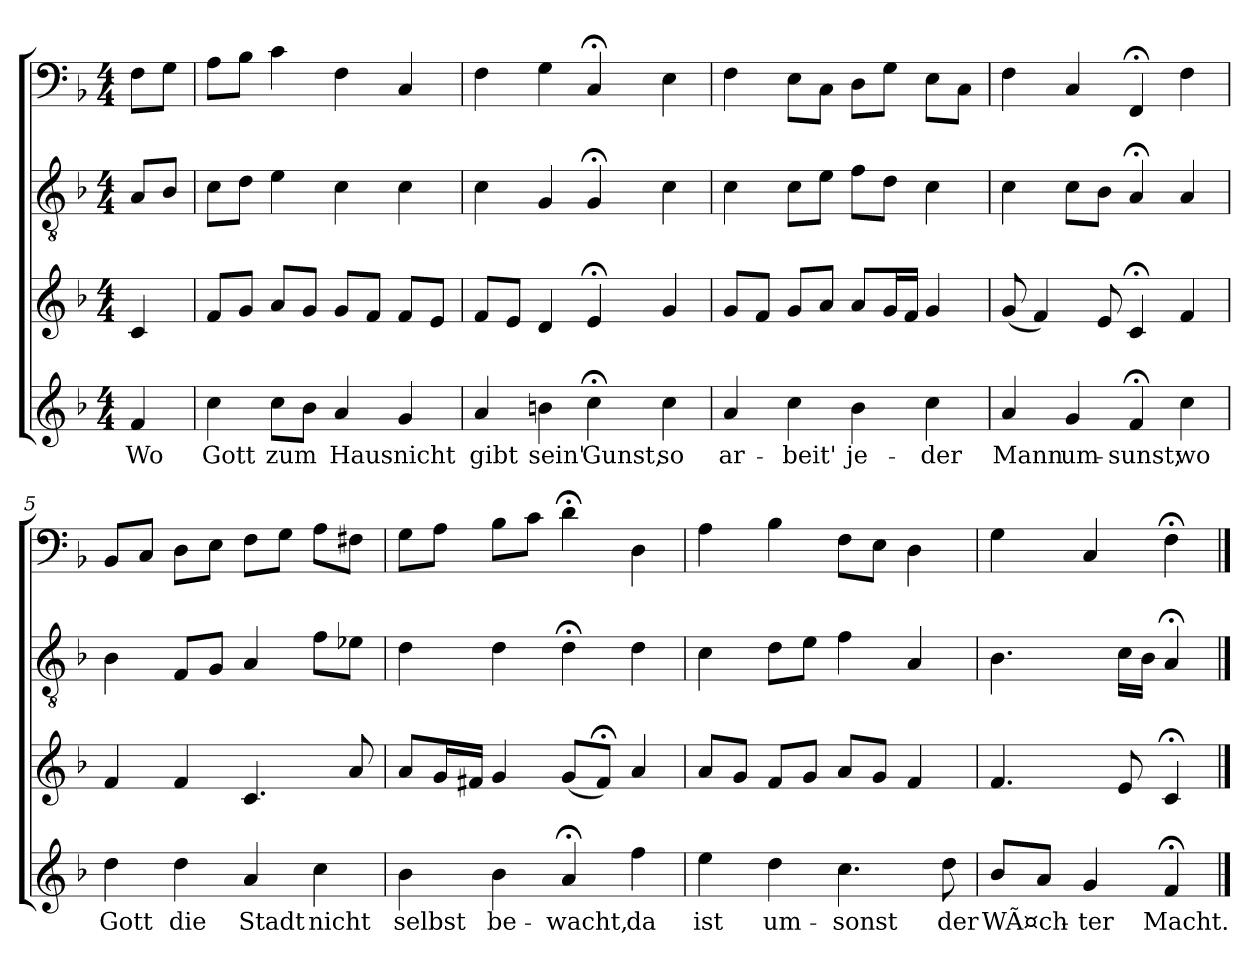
**kern	**text	**kern	**kern	**kern
*part4	*part4	*part3	*part2	*part1
*staff4	*staff4	*staff3	*staff2	*staff1
*clefG2	*	*clefG2	*clefGv2	*clefF4
*k[b-]	*	*k[b-]	*k[b-]	*k[b-]
*F:	*	*F:	*F:	*F:
*M4/4	*	*M4/4	*M4/4	*M4/4
=	=	=	=	=
4f	Wo	4c	8AL	8FL
.	.	.	8B-J	8GJ
=1	=1	=1	=1	=1
4cc	Gott	8fL	8cL	8AL
.	.	8gJ	8dJ	8B-J
8ccL	zum	8aL	4e	4c
8b-J	.	8gJ	.	.
4a	Haus	8gL	4c	4F
.	.	8fJ	.	.
4g	nicht	8fL	4c	4C
.	.	8eJ	.	.
=2	=2	=2	=2	=2
4a	gibt	8fL	4c	4F
.	.	8eJ	.	.
4bn	sein'	4d	4G	4G
4cc;<	Gunst,	4e;<	4G;<	4C;<
4cc	so	4g	4c	4E
=3	=3	=3	=3	=3
4a	ar-	8gL	4c	4F
.	.	8fJ	.	.
4cc	-beit'	8gL	8cL	8EL
.	.	8aJ	8eJ	8CJ
4b-	je-	8aL	8fL	8DL
.	.	16gL	8dJ	8GJ
.	.	16fJJ	.	.
4cc	-der	4g	4c	8EL
.	.	.	.	8CJ
=4	=4	=4	=4	=4
4a	Mann	(8g	4c	4F
.	.	4f)	.	.
4g	um-	.	8cL	4C
.	.	8e	8B-J	.
4f;<	-sunst;	4c;<	4A;<	4FF;<
4cc	wo	4f	4A	4F
=5	=5	=5	=5	=5
4dd	Gott	4f	4B-	8BB-L
.	.	.	.	8CJ
4dd	die	4f	8FL	8DL
.	.	.	8GJ	8EJ
4a	Stadt	4.c	4A	8FL
.	.	.	.	8GJ
4cc	nicht	.	8fL	8AL
.	.	8a	8e-XJ	8F#XJ
=6	=6	=6	=6	=6
4b-	selbst	8aL	4d	8GL
.	.	16gL	.	8AJ
.	.	16f#XJJ	.	.
4b-	be-	4g	4d	8B-L
.	.	.	.	8cJ
4a;<	-wacht,	(8gL	4d;<	4d;<
.	.	8f#;<J)	.	.
4ff	da	4a	4d	4D
=7	=7	=7	=7	=7
4ee	ist	8aL	4c	4A
.	.	8gJ	.	.
4dd	um-	8fL	8dL	4B-
.	.	8gJ	8eJ	.
4.cc	-sonst	8aL	4f	8FL
.	.	8gJ	.	8EJ
.	.	4f	4A	4D
8dd	der	.	.	.
=8	=8	=8	=8	=8
8b-L	WÃ¤ch-	4.f	4.B-	4G
8aJ	.	.	.	.
4g	-ter	.	.	4C
.	.	8e	16cLL	.
.	.	.	16B-JJ	.
4f;<	Macht.	4c;<	4A;<	4F;<
==	==	==	==	==
*-	*-	*-	*-	*-
